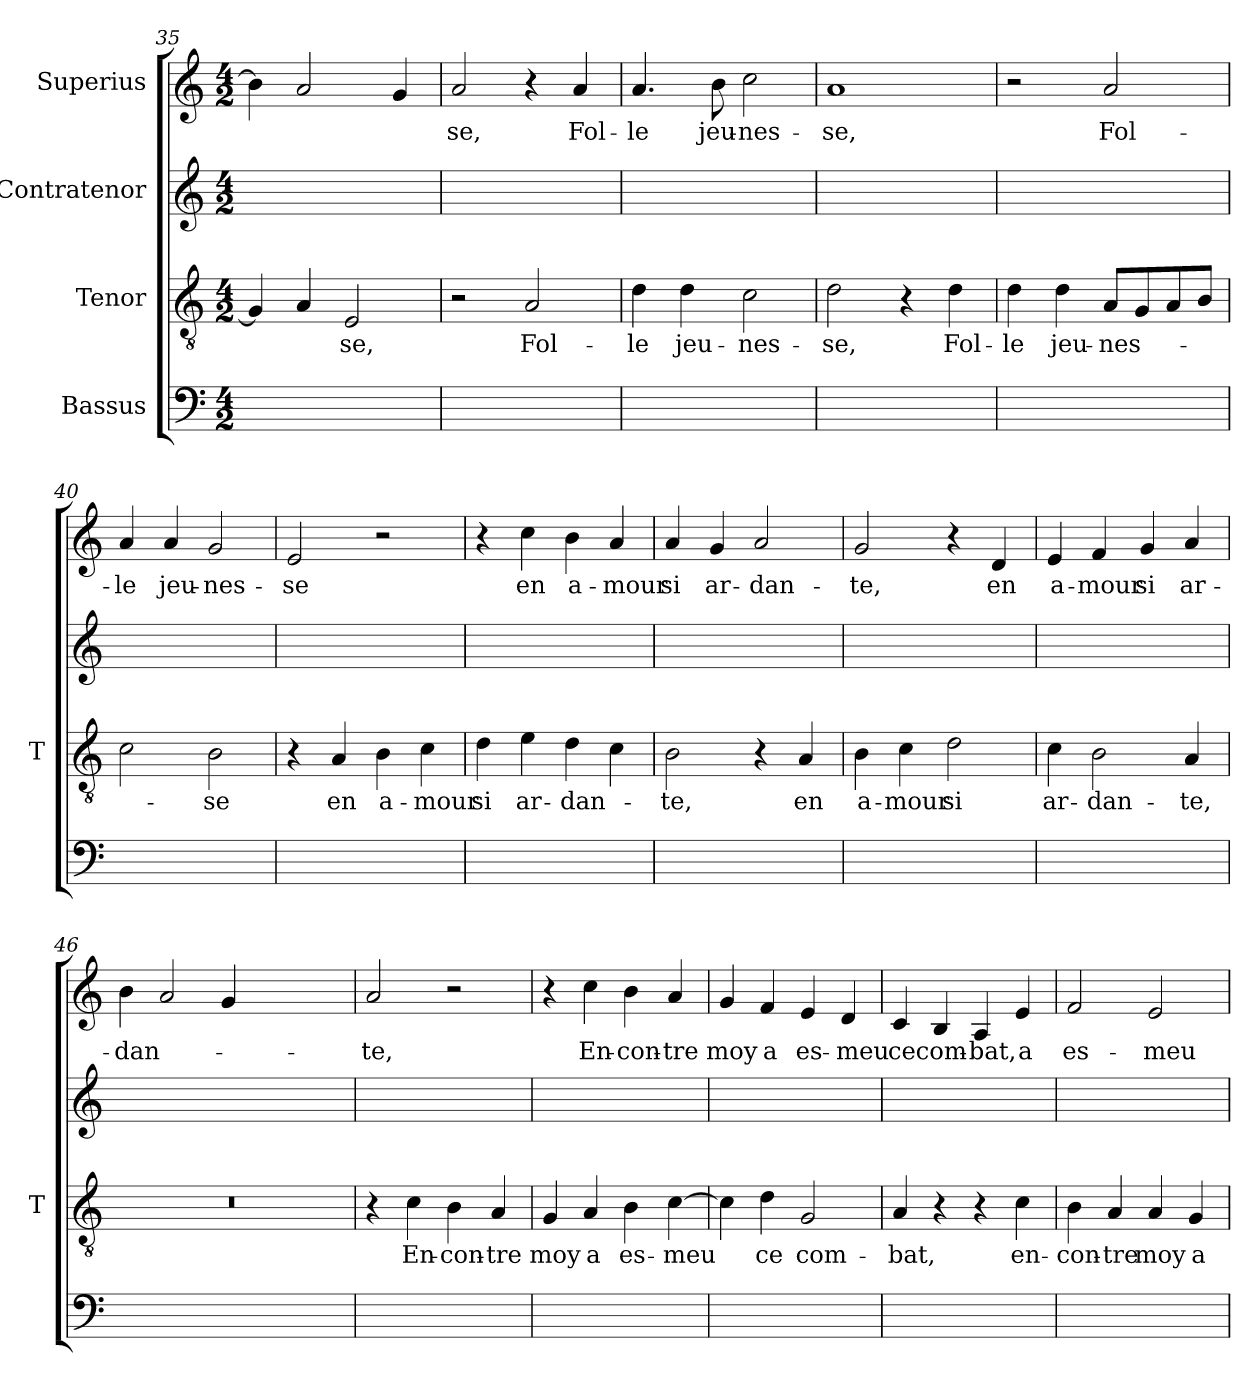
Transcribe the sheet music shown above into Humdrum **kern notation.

**kern	**kern	**text	**kern	**kern	**text
*part4	*part3	*part3	*part2	*part1	*part1
*staff4	*staff3	*staff3	*staff2	*staff1	*staff1
*I"Bassus	*I"Tenor	*	*I"Contratenor	*I"Superius	*
*	*I'T	*	*	*	*
*clefF4	*clefGv2	*	*clefG2	*clefG2	*
*k[]	*k[]	*	*k[]	*k[]	*
*M4/2	*M4/2	*	*M4/2	*M4/2	*
=35	=35	=35	=35	=35	=35
1ryy	4G]	.	1ryy	4b]	.
.	4A	.	.	2a	.
.	2E	-se,	.	.	.
.	.	.	.	4g	.
=36	=36	=36	=36	=36	=36
1ryy	2r	.	1ryy	2a	-se,
.	2A	Fol-	.	4r	.
.	.	.	.	4a	Fol-
=37	=37	=37	=37	=37	=37
1ryy	4d	-le	1ryy	4.a	-le
.	4d	jeu-	.	.	.
.	.	.	.	8b	jeu-
.	2c	nes-	.	2cc	nes-
=38	=38	=38	=38	=38	=38
1ryy	2d	-se,	1ryy	1a	-se,
.	4r	.	.	.	.
.	4d	Fol-	.	.	.
=39	=39	=39	=39	=39	=39
1ryy	4d	-le	1ryy	2r	.
.	4d	jeu-	.	.	.
.	8AL	nes-	.	2a	Fol-
.	8G	.	.	.	.
.	8A	.	.	.	.
.	8BJ	.	.	.	.
=40	=40	=40	=40	=40	=40
1ryy	2c	.	1ryy	4a	-le
.	.	.	.	4a	jeu-
.	2B	-se	.	2g	nes-
=41	=41	=41	=41	=41	=41
1ryy	4r	.	1ryy	2e	-se
.	4A	-en	.	.	.
.	4B	a-	.	2r	.
.	4c	-mour	.	.	.
=42	=42	=42	=42	=42	=42
1ryy	4d	-si	1ryy	4r	.
.	4e	ar-	.	4cc	-en
.	4d	dan-	.	4b	a-
.	4c	.	.	4a	-mour
=43	=43	=43	=43	=43	=43
1ryy	2B	-te,	1ryy	4a	-si
.	.	.	.	4g	ar-
.	4r	.	.	2a	dan-
.	4A	-en	.	.	.
=44	=44	=44	=44	=44	=44
1ryy	4B	a-	1ryy	2g	-te,
.	4c	-mour	.	.	.
.	2d	-si	.	4r	.
.	.	.	.	4d	-en
=45	=45	=45	=45	=45	=45
1ryy	4c	ar-	1ryy	4e	a-
.	2B	dan-	.	4f	-mour
.	.	.	.	4g	-si
.	4A	-te,	.	4a	ar-
=46	=46	=46	=46	=46	=46
0ryy	0r	.	0ryy	4b	dan-
.	.	.	.	2a	.
.	.	.	.	4g	.
.	.	.	.	1ryy	.
=47	=47	=47	=47	=47	=47
1ryy	4r	.	1ryy	2a	-te,
.	4c	En-	.	.	.
.	4B	con-	.	2r	.
.	4A	-tre	.	.	.
=48	=48	=48	=48	=48	=48
1ryy	4G	-moy	1ryy	4r	.
.	4A	-a	.	4cc	En-
.	4B	es-	.	4b	con-
.	[4c	-meu	.	4a	-tre
=49	=49	=49	=49	=49	=49
1ryy	4c]	.	1ryy	4g	-moy
.	4d	-ce	.	4f	-a
.	2G	com-	.	4e	es-
.	.	.	.	4d	-meu
=50	=50	=50	=50	=50	=50
1ryy	4A	-bat,	1ryy	4c	-ce
.	4r	.	.	4B	com-
.	4r	.	.	4A	-bat,
.	4c	en-	.	4e	-a
=51	=51	=51	=51	=51	=51
1ryy	4B	con-	1ryy	2f	es-
.	4A	-tre	.	.	.
.	4A	-moy	.	2e	-meu
.	4G	-a	.	.	.
=	=	=	=	=	=
*-	*-	*-	*-	*-	*-
